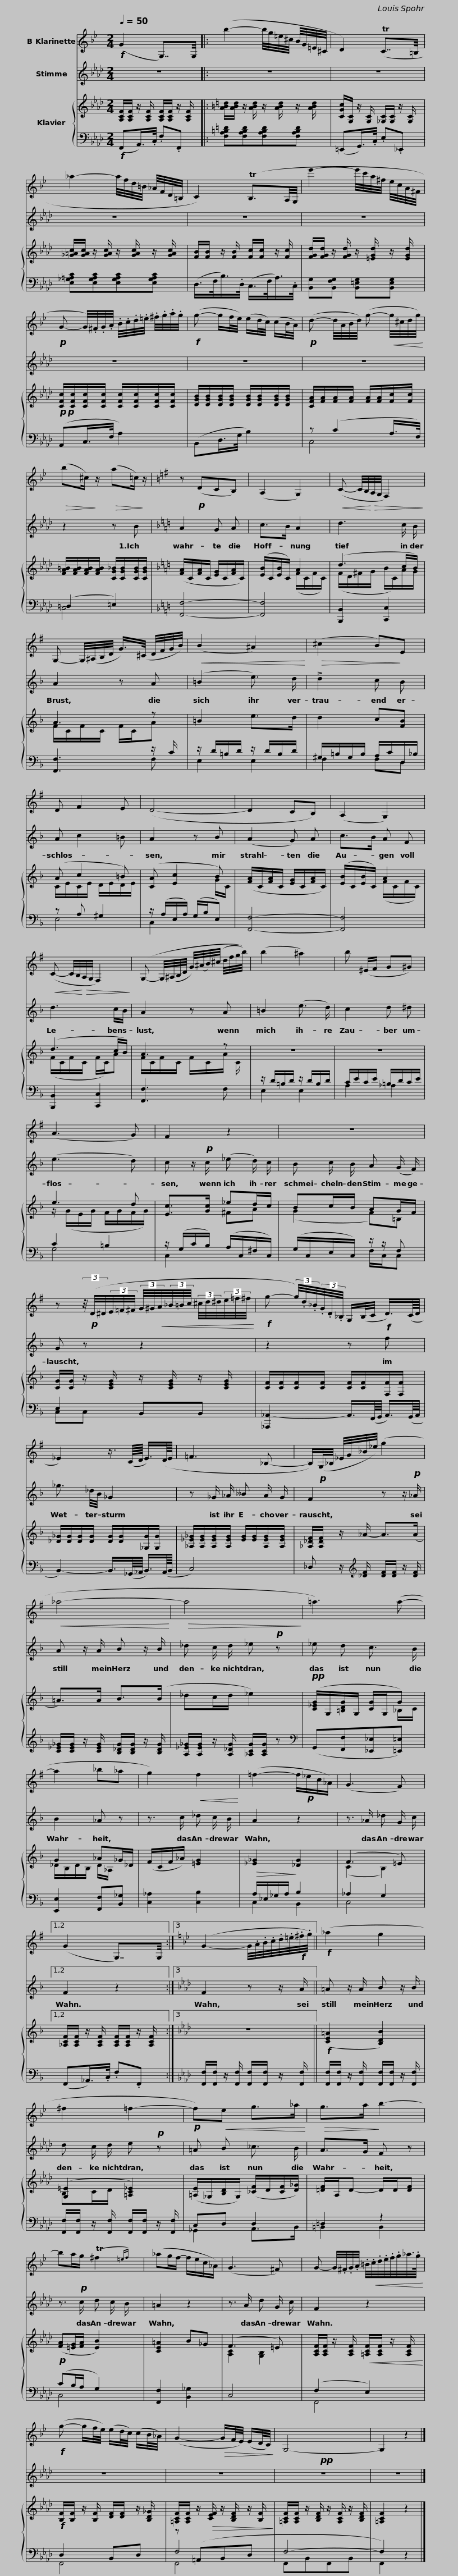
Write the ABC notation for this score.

X:1
%%score 1 2 { ( 3 6 ) | ( 4 5 7 ) }
L:1/8
Q:1/4=50
M:2/4
I:linebreak $
K:Ab
V:1 treble transpose=-2
V:2 treble
V:3 treble
V:6 treble
V:4 bass
V:5 bass
V:7 bass
V:1
[K:Bb]!f! (G2 G,7/4)G,/4 |: (b2- b/4g/4=e/4^c/4 B/4G/4=E/4^C/4 | D2) (TC7/4=B,/4 |$ _a2- a/4f/4d/4=B/4 _A/4F/4D/4=B,/4 | C2) (TB,3/2A,/4G,/4 |$ %5
 e'2- e'/4c'/4a/4^f/4 e/4c/4A/4^F/4 |!p! G- G/4).^F/4.G/4.A/4 .B/4.c/4.d/4.=e/4 .^f/4.g/4.a/4.g/4 |!f! (g- g/f/4e/4) (e/d/4c/4) (c/B/4A/4) |$!p! (d- d/4A/4B/4d/4) (g-!<(! g/4^c/4d/4g/4)!<)! |!>(! (b^c/)!>)! z/!>(! (a=c/)!>)! z/ | %10
[K:G] z!p! (DCB,) | (A,2 G,2) |$!<(! (C- C/4B,/4!<)!!>(!A,/4G,/4 F,2)!>)! | G,- G,/4(^A,/4B,/4D/4 G/>)(^C/ D/4F/4G/4B/4) |!<(! (B2 ^A2)!<)! |$ %15
!>(! (^c2 B)!>)!E | D F2 E | (D4- | D2 CB,) |$ (A,2 G,2) | %20
!<(! (C- C/4B,/4!<)!!>(!A,/4G,/4 F,2)!>)! | (G,- G,/4(^A,/4B,/4D/4 G/4)(^A/4B/4)(^c/4 d/4f/4g/4b/4)) |$ (b2 ^a2) | b (^E/F/ G^G) | (A3 G) | %25
 F2 z2 |$ z4 | z (3z/4!p! (D/4^D/4(3E/4=F/4^F/4 (3G/4^G/4!<(!A/4(3_B/4=B/4c/4 (3^c/4d/4^d/4(3e/4=f/4^f/4!<)! |$!f! g- (3g/4).d/4._B/4(3.G/4.D/4._B,/4 G,/(B,/4C/4 D3/4)(C/8D/8 | _E2) z3/4 (C/8D/8 E3/4)(D/8E/8 |$ %30
 =F3 _B,- | B,/)!p!(G,/4_B,/4 _E/4G/4_B/4_e/4) (g2 |!<(! _a4-!<)! |$!>(! a4!>)! | =a3) (a- | %35
 a2 _b_a |$ g2)!<(! f2!<)! | (=f2- f/!p!_e/c/_A/) | (G3 F) |1,2$ (G2 G,7/4)G,/4 :|3 %40
[K:Bb] (G2- G/4.A/4.B/4.c/4.d/4.=e/4.^f/4.g/4) ||!f! (_a2 g2 |$ ^f2 =f2- |!p! f)!<(!e g>_a!<)! |!>(! g>a!>)! b2- | %45
 ba/g/ (T^f2{=ef)} |$ (_ag/f/- f/e/c/_A/) | (G3 ^F) | G- G/4.^F/4.G/4.A/4 .=B/4!<(!.c/4.d/4.e/4.f/4.g/4_a/4>.g/4!<)! |$!f! (g- g/f/4e/4) (e/d/4c/4) (c/B/4_A/4) | %50
 (G2-!>(! G/F/4E/4) (E/D/4C/4)!>)! | G,4- | G,2 z2 |] %53
V:2
 z4 |: z4 | z4 |$ z4 | z4 |$ %5
 z4 | z4 | z4 |$ z4 | z2 z B | %10
[K:F] A2 G A | c>B A2 |$ d3 c/ B/ | A2 z A | (=B2 e3/2) d/ |$ %15
 !>!d2 c B | A c2 =B | A2 z B | (A2 G) A |$ c>B A F | %20
 d3 c/B/ | A2 z A |$ =B2 (e3/2 d/) | c2 d ^d | (e3 d) | %25
 c z/!p! c/ (_e d/) c/ |$ B c/ B/ A (G/ F/) | G z z2 |$ z2 z!f! f | _g3/2 _d/4B/4 _G2 |$ %30
 z _G/ _A/ __B A/ G/ | F2 z z/!p! _A/ | A z/ A/ B z/ B/ |$ _d c/ d/ _e!p! z | _e d c3/2 B/ | %35
 B2 _A z |$ z3/2 c/ _d c/ B/ | A2 z2 | z3/2 _A/ _d G/ c/ |1,2$ F2 z2 :|3 %40
[K:Ab] F2 z z/!f! A/ || =A z/ A/ B z/ B/ |$ d c/ d/ e!p! z | =A B _c3/2 B/ | A>G F z | %45
 z3/2!p! c/ d c/ B/ |$ =A2 z2 | z3/2 A/ d G/ c/ | F2 z2 |$ z4 | %50
 z4 |!pp! z4 | z4 |] %53
V:3
 [A,CF]/[A,CF]/ z/ [A,CF]/ [A,CF]/[A,CF]/ z/ [A,CF]/ |: [A=B=d]/[ABd]/ z/ [ABd]/ z/ [ABd]/ z/ [ABd]/ | [CGc]/[G,C]/ z/ [G,C]/ [_G,C]/[G,C]/ z/ [G,C]/ |$ [_G=Ac]/[GAc]/ z/ [GAc]/ z/ [GAc]/ z/ [GAc]/ | [FB]/[FB]/ z/ [FB]/ [Fc]/[Fc]/ z/ [Fc]/ |$ %5
 [FGd]/[FGd]/ z/ [FGd]/ z/ [=EGd]/ z/ [EGd]/ |!p!!p! [CFc]/[CFc]/[CFc]/[CFc]/ [CFc]/[CFc]/[CFc]/[CFc]/ | [DGB]/[DGB]/[DGB]/[DGB]/ [DGB]/[DGB]/[DGB]/[DGB]/ |$ [CFA]/[FA]/[FA]/[FA]/ [FA]/[FA]/[Fc]/[Fc]/ | [FA=B]/[FAB]/[FAB]/[FAB]/ [CG_B]/[CGB]/[CGB]/[CGB]/ | %10
[K:F] ([FA]/C/[FA]/C/ [EG]/C/[FA]/C/) | ([EB]/C/[EB]/C/) A2 |$ (d3 c/B/) | A3 z | =B2 e>d |$ %15
 d2 c[FB] | (A c2 =B) | ([CA] [Ec]2 B) | ([FA]/C/[FA]/C/ [EG]/C/[FA]/C/) |$ ([EB]/C/[EB]/C/) A2 | %20
 (d3 c/B/) | A3 z |$ z4 | z4 | e3 d | %25
 [Ec]>[Gc] _ed/c/ |$ Bc/B/ AG/F/ | [CG]/[CG]/ z/ [CEG]/ z/ [CEG]/ z/ [CEG]/ |$ [CF]/[CF]/[CF]/[CF]/ [CF]/[CF]/[F,F]/[F,F]/ | [_D_G]/[DG]/[DG]/[DG]/ [DG]/[DG]/[_G,G]/[G,G]/ |$ %30
 [_A,_E_G]/[A,EG]/[A,EG]/[A,EG]/ [EG]/[EG]/[A,EG]/[A,EG]/ | [_A,_DF]/[A,DF]/ z/ _A/- A>(A | =A>)A B>(B |$ _dc/d/ _e2) |!pp! ([C_EG]/G,/[=B,DG]/G,/ [CG]/G,/G) | %35
 G2 _A_G/_D/ |$ (F/C/F/_A/) [=EG]2 | [_E_G]2 [_DG]2 | (F3 =E) |1,2$ [_A,CF]/[A,CF]/ z/ [A,CF]/ [A,CF]/[A,CF]/ z/ [A,CF]/ :|3 %40
[K:Ab] z4 ||!f! ([CE=A]2 [B,DB]2) |$ ([G,=E]2 [=A,C_E]2) | ([=A,E]/_G,/[B,D]/G,/) ([_CF]/D/[CF]/[D_G]/) | [=DF]/A,/D- D/D/[DF] | %45
!p! ([FA][=EG]/[FA]/ [EB]2) |$ [CE=A]2 B_G | (F3 =E) | [A,CF]/[A,CF]/ z/ [A,CF]/!<(! [=A,CF]/[A,CF]/ z/ [A,CF]/!<)! |$!f! [B,F]/[B,F]/ z/ [B,F]/ [DF]/[DF]/ z/ [B,D_G]/ | %50
 [=A,CF]/[A,CF]/ z/!>(! [CEF]/ z/ [B,DF]/ z/ [B,F]/!>)! | [=A,CF]/[A,CF]/ z/ [B,DF]/ z/ [A,CF]/ z/ [B,DF]/ | [=A,CF]2 z2 |] %53
V:4
!f! (F,,A,,/>).C,/ .F,.F,, |: [F,A,=B,=D][F,A,B,D][F,A,B,D][F,A,B,D] | (=E,,G,,/>).C,/ .E,._E,, |$ [E,_G,=A,C][E,G,A,C][E,G,A,C][E,G,A,C] | (D,/>F,/B,/>).D,/ (C,/>F,/A,/>).C,/ |$ %5
 [B,,G,][B,,F,G,] [B,,=E,G,][B,,E,G,] | (A,,C,/>F,/ A,2) | (B,,D,/>G,/ B,2) |$ z (C2 A,/>F,/) | (=D,2 =E,2) | %10
[K:F] [F,,F,]4- | [F,,F,]4 |$ [B,,,B,,]2 [C,,C,]2 | [F,,F,]3 z/ C/ | z/ D/=B,/D/ z/ D/B,/D/ |$ %15
 ^G,/=B,/G,/B,/ A,/C/D,/_B,/ | z A, ^G,2 | z/ (A,/E,/A,/) (G,/B,/E,) | [F,,F,]4- |$ [F,,F,]4 | %20
 [B,,,B,,]2 [C,,C,]2 | [F,,F,]3 F, |$ z/ D/=B,/D/ z/ D/B,/D/ | C/E/C/E/ =B,/D/C/E/ | C2 =B,2 | %25
 z/ (G,/C/B,/) (A,/C,/^F,/C,/) |$ (G,/C,/E,/C,/) z/ z/ F, | E,2 B,,B,, |$ [_A,,,_A,,-]2 A,,3/4(F,,/8G,,/8 A,,3/4)(G,,/8A,,/8 | B,,2-) B,,3/4(_G,,/8_A,,/8 B,,3/4)(A,,/8B,,/8 |$ %30
 C,4) | _D, z/[K:treble] [_DF]/ [DF]/[DF]/ z/ [DF]/ | [C_E_G]/[CEG]/ z/ [CEG]/ [B,_DG]/[B,DG]/ z/ [B,DG]/ |$ [A,_E_G]/[A,EG]/ z/ [A,_DG]/ [_A,CG]/[A,CG]/ z |[K:bass] (G,,[F,,F,][_E,,_E,][=E,,=E,]) | %35
 [E,,E,]2 [F,,F,][B,,_G,] |$ [C,_A,]2 [C,B,]2 |!>(! A,/_E,/_G,/A,/!>)! B,2 | _A,2 G,2 |1,2$ (F,,_A,,/>).C,/ .F,.F,, :|3 %40
[K:Ab] [F,,F,]/[F,,F,]/ z/ [F,,F,]/ [F,,F,]/[F,,F,]/ z/ [F,,F,]/ || [F,,F,]/[F,,F,]/ z/ [F,,F,]/ [F,,F,]/[F,,F,]/ z/ [F,,F,]/ |$ [F,,F,]/[F,,F,]/ z/ [F,,F,]/ [F,,F,]/[F,,F,]/ z/ [F,,F,]/ | C,D, D,2 | =D,2 z2 | %45
 (CB,/A,/ G,2) |$ [F,,F,]2 [B,,_G,]2 | C,4 | (F,2 E,2) |$ D,2 B,,D, | %50
 z (=A,,B,,D, | F,4- | F,2) z2 |] %53
V:5
 x4 |: x4 | x4 |$ x4 | x4 |$ %5
 x4 | x4 | x4 |$ C,4 | C,4 | %10
[K:F] x4 | x4 |$ x4 | x3 F, | E,2 E,2 |$ %15
 F,2 F,D, | E,4 | C,2 x2 | x4 |$ x4 | %20
 x4 | x4 |$ E,2 E,2 | A,2 _A,2 | G,4 | %25
 C,2 x2 |$ x2 F,/C,/C, | C,C, x2 |$ x4 | x4 |$ %30
 x4 | x3/2[K:treble] x5/2 | x4 |$ x4 |[K:bass] x4 | %35
 x4 |$ x4 | C,2 B,,2 | C,4 |1,2$ x4 :|3 %40
[K:Ab] x4 || x4 |$ x4 | _G,,2 A,,>B,, | =B,,2 B,,2 | %45
 C,4 |$ x4 | x4 | F,,4 |$ F,,4 | %50
 F,4 | F,,B,,F,,B,, | F,,2 z2 |] %53
V:6
 x4 |: x4 | x4 |$ x4 | x4 |$ %5
 x4 | x4 | x4 |$ x4 | x4 | %10
[K:F] x4 | x2 (F/C/F/C/) |$ (F/D/^F/G/ B/C/)A/G/ | F/C/F/C/ F/C/A | x4 |$ %15
 x4 | C/E/C/E/ D/E/D/E/ | x3 G/C/ | x4 |$ x2 (F/C/F/C/) | %20
 (F/C/F/C/ F/C/)A | F/C/F/C/ F/C/A/ C/ |$ x4 | x4 | z/ (G/E/G/ F/G/F/G/) | %25
 x2 ^FA |$ (G2 F)=B, | x4 |$ x4 | x4 |$ %30
 x4 | x4 | x4 |$ x4 | x3 _B,/C/ | %35
 _D/B,/D/B,/ D/_A,/ x |$ x4 | x4 | (C2 B,2) |1,2$ x4 :|3 %40
[K:Ab] x4 || x4 |$ B,C/D/ x2 | x4 | x4 | %45
 x4 |$ x4 | [A,C]2 [G,B,]2 | x4 |$ x4 | %50
 x4 | x4 | x4 |] %53
V:7
 x4 |: x4 | x4 |$ x4 | x4 |$ %5
 x4 | x4 | x4 |$ x4 | x4 | %10
[K:F] x4 | x4 |$ x4 | x4 | x4 |$ %15
 x4 | x4 | x4 | x4 |$ x4 | %20
 x4 | x4 |$ x4 | x4 | x4 | %25
 x4 |$ x4 | x4 |$ x4 | x4 |$ %30
 x4 | x3/2[K:treble] x5/2 | x4 |$ x4 |[K:bass] x4 | %35
 x4 |$ x4 | x4 | x4 |1,2$ x4 :|3 %40
[K:Ab] x4 || x4 |$ x4 | x4 | x4 | %45
 x4 |$ x4 | x4 | x4 |$ x4 | %50
 F,,4 | x4 | x4 |] %53
